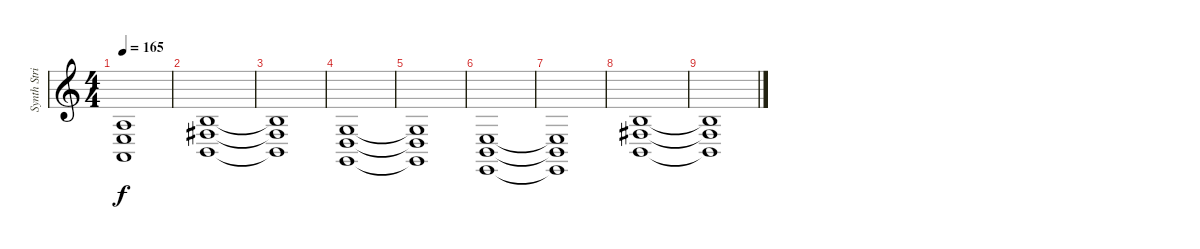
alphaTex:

\track ("Synth Strings" "Synth Stri") {instrument synthstrings2}
\staff {score}
\tuning (Db4 Ab3 E3 B2 Gb2 B1) {hide}
\ts (4 4)
\tempo 165
\clef g2
\ks c
(10.4{t} 10.5{t} 10.6{t}).1{dy f} |
(12.4 12.5 12.6).1 |
(12.4{t} 12.5{t} 12.6{t}).1 |
(8.4 8.5 8.6).1 |
(8.4{t} 8.5{t} 8.6{t}).1 |
(5.4 5.5 5.6).1 |
(5.4{t} 5.5{t} 5.6{t}).1 |
(12.4 12.5 12.6).1 |
(12.4{t} 12.5{t} 12.6{t}).1
